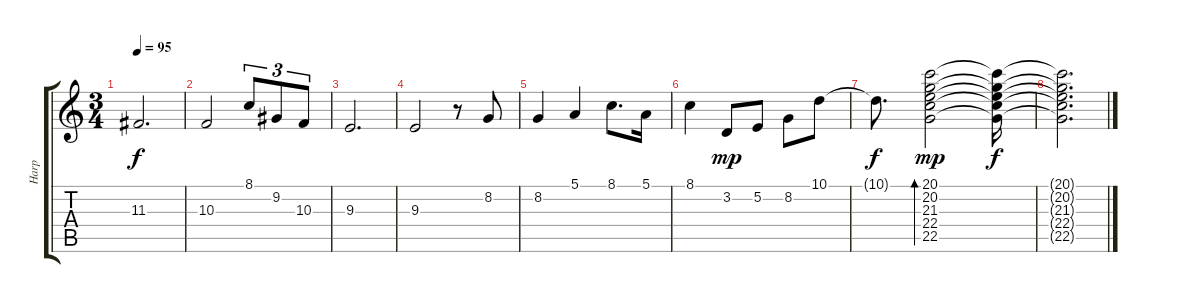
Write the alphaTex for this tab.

\track ("Harp" "Harp") {instrument orchestralharp}
\staff {score tabs}
\tuning (E4 B3 G3 D3 A2 E2) {hide}
\ts (3 4)
\tempo 95
\clef g2
\ks c
11.3.2{d dy f} |
10.3.2 8.1.8{tu (3 2)} 9.2.8{tu (3 2)} 10.3.8{tu (3 2)} |
9.3.2{d} |
9.3.2 r.8 8.2.8 |
8.2.4 5.1.4 8.1.8{d} 5.1.16 |
8.1.4 3.2.8{dy mp} 5.2.8 8.2.8 10.1.8 |
10.1{t}.8{d dy f} (20.1 20.2 21.3 22.4 22.5).2{bd 240 dy mp} (20.1{t} 20.2{t} 21.3{t} 22.4{t} 22.5{t}).16{dy f} |
(20.1{t} 20.2{t} 21.3{t} 22.4{t} 22.5{t}).2{d}
